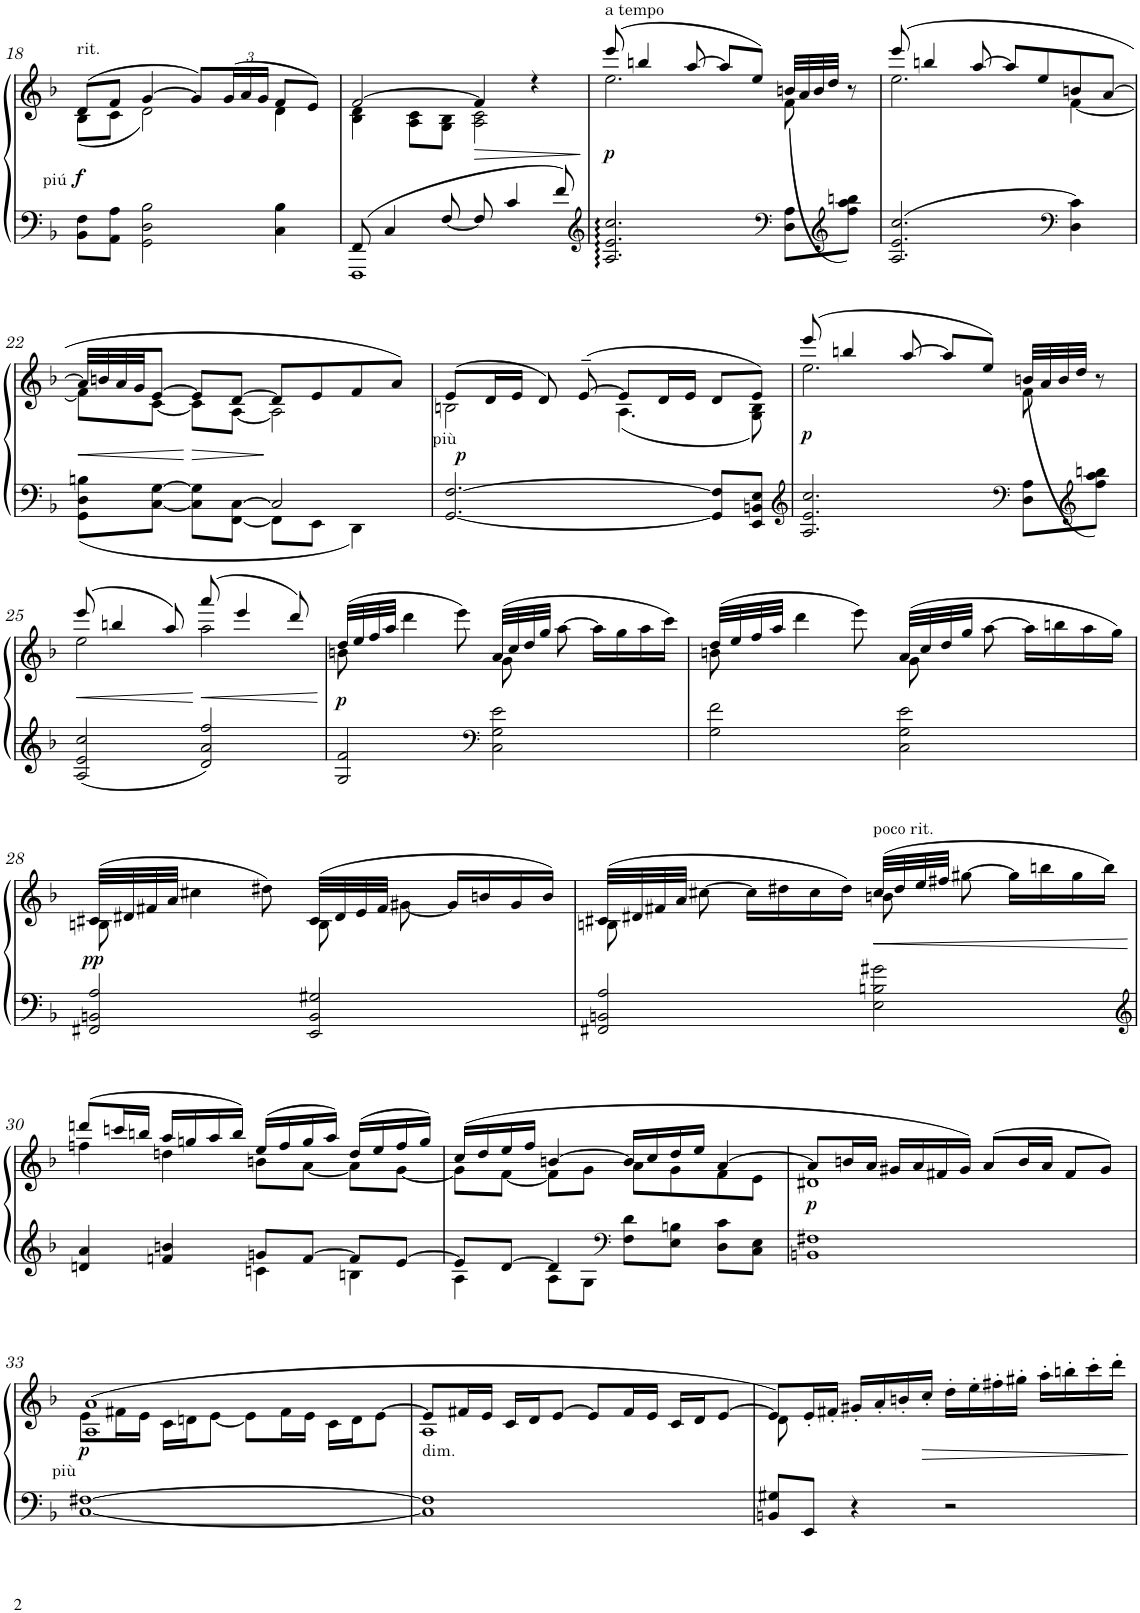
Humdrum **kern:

**kern	**kern	**dynam
*part1	*part1	*part1
*staff2	*staff1	*staff1/2
*I"Piano	*	*
*I'Pno.	*	*
!!LO:PB:g=z
*clefF4	*clefG2	*
*k[b-]	*k[b-]	*
*M4/4	*M4/4	*
*met(c)	*met(c)	*
=18	=18	=18
*	*^	*
!	!LO:TX:a:t=rit.	!	!
!LO:TX:a:t=piú	!	!	!
!	!	!	!LO:DY:a=2
8BB-\ 8F\L	(8d/L	(8B-\L	f
8AA\ 8A\J	8f/J	8c\J	.
2GG\ 2D\ 2B-\	[4g/	2d\)	.
.	8g/L])	.	.
*	*Xbrackettup	*	*
.	(24g/L	.	.
.	24a/	.	.
.	24g/JJ	.	.
4C\ 4B-\	8f/L	4d\	.
.	8e/J)	.	.
=19	=19	=19	=19
*^	*	*	*
8FF/	1FFF	[2f/	4B-\ 4d\	.
4C/	.	.	.	.
.	.	.	8A\ 8c\L	.
[<8F/	.	.	8G\ 8B-\J	.
!	!	!	!	!LO:HP:b
8F/]	.	4f/]	2A\ 2c\	>
4c/	.	.	.	.
.	.	4r	.	.
8f/	.	.	.	.
*v	*v	*	*	*
*	*v	*v	*
.	.	]
=20	=20	=20
*clefG2	*	*
*	*^	*
!	!LO:TX:a:t=a tempo	!	!
!	!	!	!LO:DY:b
2.A/ 2.e/ 2.cc/	(8eee/	2.ee\	p
.	4bbn/	.	.
.	[8aa/	.	.
.	8aa/L]	.	.
.	8ee/J)	.	.
*clefF4	*	*	*
8D\ 8A\L	(<32bn/LLL	8f\	.
.	32a/	.	.
.	32b/	.	.
.	32dd/JJJ	.	.
*clefG2	*	*	*
8ff\ 8aa\ 8bbn\J)	8r	8ryy	.
=21	=21	=21	=21
2.A/ 2.e/ 2.cc/	(8eee/	2.ee\	.
.	4bbn/	.	.
.	[8aa/	.	.
.	8aa/L]	.	.
.	8ee/	.	.
*clefF4	*	*	*
4D\ 4c\	8bn/	[4f\	.
.	[8a/J	.	.
!!LO:LB:g=z	!!
=22	=22	=22	=22
*^	*	*	*
!	!	!	!	!LO:HP:b
8GG\ 8D\ 8Bn\L	2ryy	32a/LLL]	8f\L]	<
.	.	32bn/	.	.
.	.	32a/	.	.
.	.	32g/JJ	.	.
[8C\ [8G\J	.	[8e/J	[8c\J	.
!	!	!	!	!LO:HP:n=1:b
8C\] 8G\]L	.	8e/L]	8c\L]	[ >
[8FF\ [8C\J	.	[8d/J	[8A\J	.
2C/]	8FF\L]	8d/L]	2A\]	]
.	8EE\J	8e/	.	.
.	4DD\	8f/	.	.
.	.	8a/J)	.	.
*v	*v	*	*	*
=23	=23	=23	=23
!LO:TX:a:t=più	!	!	!
!	!	!	!LO:DY:a=2
[2.GG/ [2.F/	(8e/L	2Bn\	p
.	16d/L	.	.
.	16e/JJ	.	.
.	8d/)	.	.
.	([8e~/	.	.
.	8e/L]	(4.A\	.
.	16d/L	.	.
.	16e/JJ	.	.
8GG/] 8F/]L	8d/L	.	.
8EE/ 8BBn/ 8E/J	8e/J)	8G\ 8B\)	.
=24	=24	=24	=24
*clefG2	*	*	*
!	!	!	!LO:DY:b
2.A/ 2.e/ 2.cc/	(8eee/	2.ee\	p
.	4bbn/	.	.
.	[8aa/	.	.
.	8aa/L]	.	.
.	8ee/J)	.	.
*clefF4	*	*	*
8D\ 8A\L	(<32bn/LLL	8f\	.
.	32a/	.	.
.	32b/	.	.
.	32dd/JJJ	.	.
*clefG2	*	*	*
8ff\ 8aa\ 8bbn\J)	8r	8ryy	.
!!LO:LB:g=z	!!
=25	=25	=25	=25
!	!	!	!LO:HP:b
2A/ 2e/ 2cc/	(8eee/	2ee\	<
.	4bbn/	.	.
.	8aa/)	.	.
!	!	!	!LO:HP:n=1:b
2d/ 2a/ 2ff/	(8aaa/	2aa\	[ <
.	4eee/	.	.
.	8ddd/)	.	.
*	*v	*v	*
.	.	[
=26	=26	=26
*	*^	*
!	!	!	!LO:DY:b
2G/ 2f/	(32dd/LLL	8bn\	p
.	32ee/	.	.
.	32ff/	.	.
.	32aa/JJJ	.	.
.	4ddd\	8ryy	.
.	.	4ryy	.
.	8eee\)	.	.
*clefF4	*	*	*
2C\ 2G\ 2e\	(32a/LLL	8g\	.
.	32cc/	.	.
.	32dd/	.	.
.	32gg/JJJ	.	.
.	[>8aa\	8ryy	.
.	16aa\LL]	4ryy	.
.	16gg\	.	.
.	16aa\	.	.
.	16ccc\JJ)	.	.
=27	=27	=27	=27
2G\ 2f\	(32dd/LLL	8bn\	.
.	32ee/	.	.
.	32ff/	.	.
.	32aa/JJJ	.	.
.	4ddd\	8ryy	.
.	.	4ryy	.
.	8eee\)	.	.
2C\ 2G\ 2e\	(32a/LLL	8g\	.
.	32cc/	.	.
.	32dd/	.	.
.	32gg/JJJ	.	.
.	[>8aa\	8ryy	.
.	16aa\LL]	4ryy	.
.	16bbn\	.	.
.	16aa\	.	.
.	16gg\JJ)	.	.
!!LO:LB:g=z	!!
=28	=28	=28	=28
!	!	!	!LO:DY:b
2FF#X/ 2BBn/ 2A/	(32c#X/LLL	8Bn\	pp
.	32d#X/	.	.
.	32f#X/	.	.
.	32a/JJJ	.	.
.	4cc#X\	8ryy	.
.	.	4ryy	.
.	8dd#X\)	.	.
2EE/ 2BB/ 2G#X/	(32c#/LLL	8B\	.
.	32d#/	.	.
.	32e/	.	.
.	32f#/JJJ	.	.
.	[<8g#X\	8ryy	.
.	16g#/LL]	4ryy	.
.	16bn/	.	.
.	16g#/	.	.
.	16b/JJ)	.	.
=29	=29	=29	=29
2FF#X/ 2BBn/ 2A/	(32c#X/LLL	8Bn\	.
.	32d#X/	.	.
.	32f#X/	.	.
.	32a/JJJ	.	.
.	[8cc#X\	8ryy	.
.	16cc#\LL]	4ryy	.
.	16dd#X\	.	.
.	16cc#\	.	.
.	16dd#\JJ)	.	.
!	!LO:TX:a:t=poco rit.	!	!
!	!	!	!LO:HP:b
2E\ 2Bn\ 2g#X\	(32cc#/LLL	8bn\	<
.	32dd#/	.	.
.	32ee/	.	.
.	32ff#X/JJJ	.	.
.	[8gg#X\	8ryy	.
.	16gg#\LL]	4ryy	.
.	16bbn\	.	.
.	16gg#\	.	.
.	16bb\JJ)	.	.
*	*v	*v	*
.	.	[
!!LO:LB:g=z
=30	=30	=30
*clefG2	*	*
*^	*^	*
4dn/ 4a/	2ryy	(8dddn/L	4ffn\	.
.	.	16cccn/L	.	.
.	.	16bbn/JJ	.	.
4fn/ 4bn/	.	16aa/LL	4ddn\	.
.	.	16ggn/	.	.
.	.	16aa/	.	.
.	.	16bb/JJ)	.	.
8gn/L	4cn\	(16ee/LL	8bn\L	.
.	.	16ff/	.	.
[8f/J	.	16gg/	[8a\J	.
.	.	16aa/JJ)	.	.
8f/L]	4Bn\	(16dd/LL	8a\L]	.
.	.	16ee/	.	.
[8e/J	.	16ff/	[8g\J	.
.	.	16gg/JJ)	.	.
=31	=31	=31	=31	=31
8e/L]	4A\	(16cc/LL	8g\L]	.
.	.	16dd/	.	.
[8d/J	.	16ee/	[8f\J	.
.	.	16ff/JJ	.	.
4d/]	8A\L	[4bn/	8f\L]	.
.	8G\J	.	8g\J	.
*clefF4	*	*	*	*
8F\ 8d\L	2ryy	16b/LL]	8a\L	.
.	.	16cc/	.	.
8E\ 8Bn\J	.	16dd/	8g\	.
.	.	16ee/JJ	.	.
8D\ 8c\L	.	[4a/	8f\	.
8C\ 8E\J	.	.	8e\J	.
*v	*v	*	*	*
=32	=32	=32	=32
!	!	!	!LO:DY:b
1BBn 1F#X	8a/L]	1d#X	p
.	16bn/L	.	.
.	16a/JJ	.	.
.	16g#X/LL	.	.
.	16a/	.	.
.	16f#X/	.	.
.	16g#/JJ)	.	.
.	(8a/L	.	.
.	16b/L	.	.
.	16a/JJ	.	.
.	8f#/L	.	.
.	8g#/J)	.	.
!!LO:LB:g=z	!!
=33	=33	=33	=33
!LO:TX:a:t=più	!	!	!
!	!	!	!LO:DY:b
[1C [1F#X	(1A 1a	8e\L	p
.	.	16f#X\L	.
.	.	16e\JJ	.
.	.	16c\LL	.
.	.	16dn\J	.
.	.	[8e\J	.
.	.	8e\L]	.
.	.	16f#\L	.
.	.	16e\JJ	.
.	.	16c\LL	.
.	.	16d\J	.
.	.	[>8e\J	.
=34	=34	=34	=34
!	!LO:TX:b:t=dim.	!	!
1C] 1F#]	8e/L]	1A	.
.	16f#X/L	.	.
.	16e/JJ	.	.
.	16c/LL	.	.
.	16d/J	.	.
.	[8e/J	.	.
.	8e/L]	.	.
.	16f#/L	.	.
.	16e/JJ	.	.
.	16c/LL	.	.
.	16d/J	.	.
.	[8e/J	.	.
=35	=35	=35	=35
8BBn/ 8G#X/L	8e/L])	8d\	.
8EE/J	16e'</L	8ryy	.
.	16f#X'</JJ	.	.
4r	16g#X'</LL	4ryy	.
.	16a'</	.	.
.	16bn'</	.	.
!	!	!	!LO:HP:b
.	16cc'</JJ	.	>
2r	16dd'>\LL	2ryy	.
.	16ee'>\	.	.
.	16ff#X'>\	.	.
.	16gg#X'>\JJ	.	.
.	16aa'>\LL	.	.
.	16bbn'>\	.	.
.	16ccc'>\	.	.
.	16ddd'>\JJ	.	.
*	*v	*v	*
.	.	]
=	=	=
*-	*-	*-
